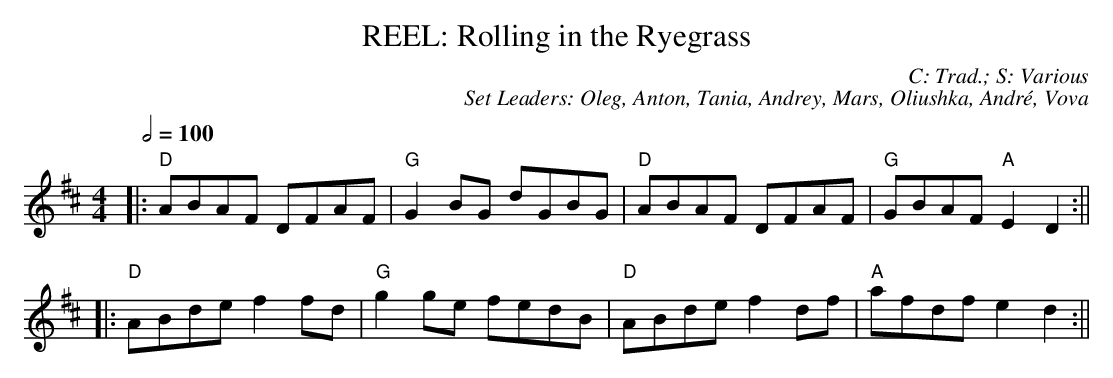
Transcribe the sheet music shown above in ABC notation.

X:1
T: REEL: Rolling in the Ryegrass
C: C: Trad.; S: Various
C: Set Leaders: Oleg, Anton, Tania, Andrey, Mars, Oliushka, André, Vova
M: 4/4
L: 1/8
Q: 1/2=100
K: Dmaj
|:"D"ABAF DFAF|"G"G2BG dGBG|"D"ABAF DFAF|"G"GBAF "A"E2 D2:||
|:"D"ABde f2 fd|"G"g2ge fedB|"D"ABde f2df|"A"afdf e2 d2:||
